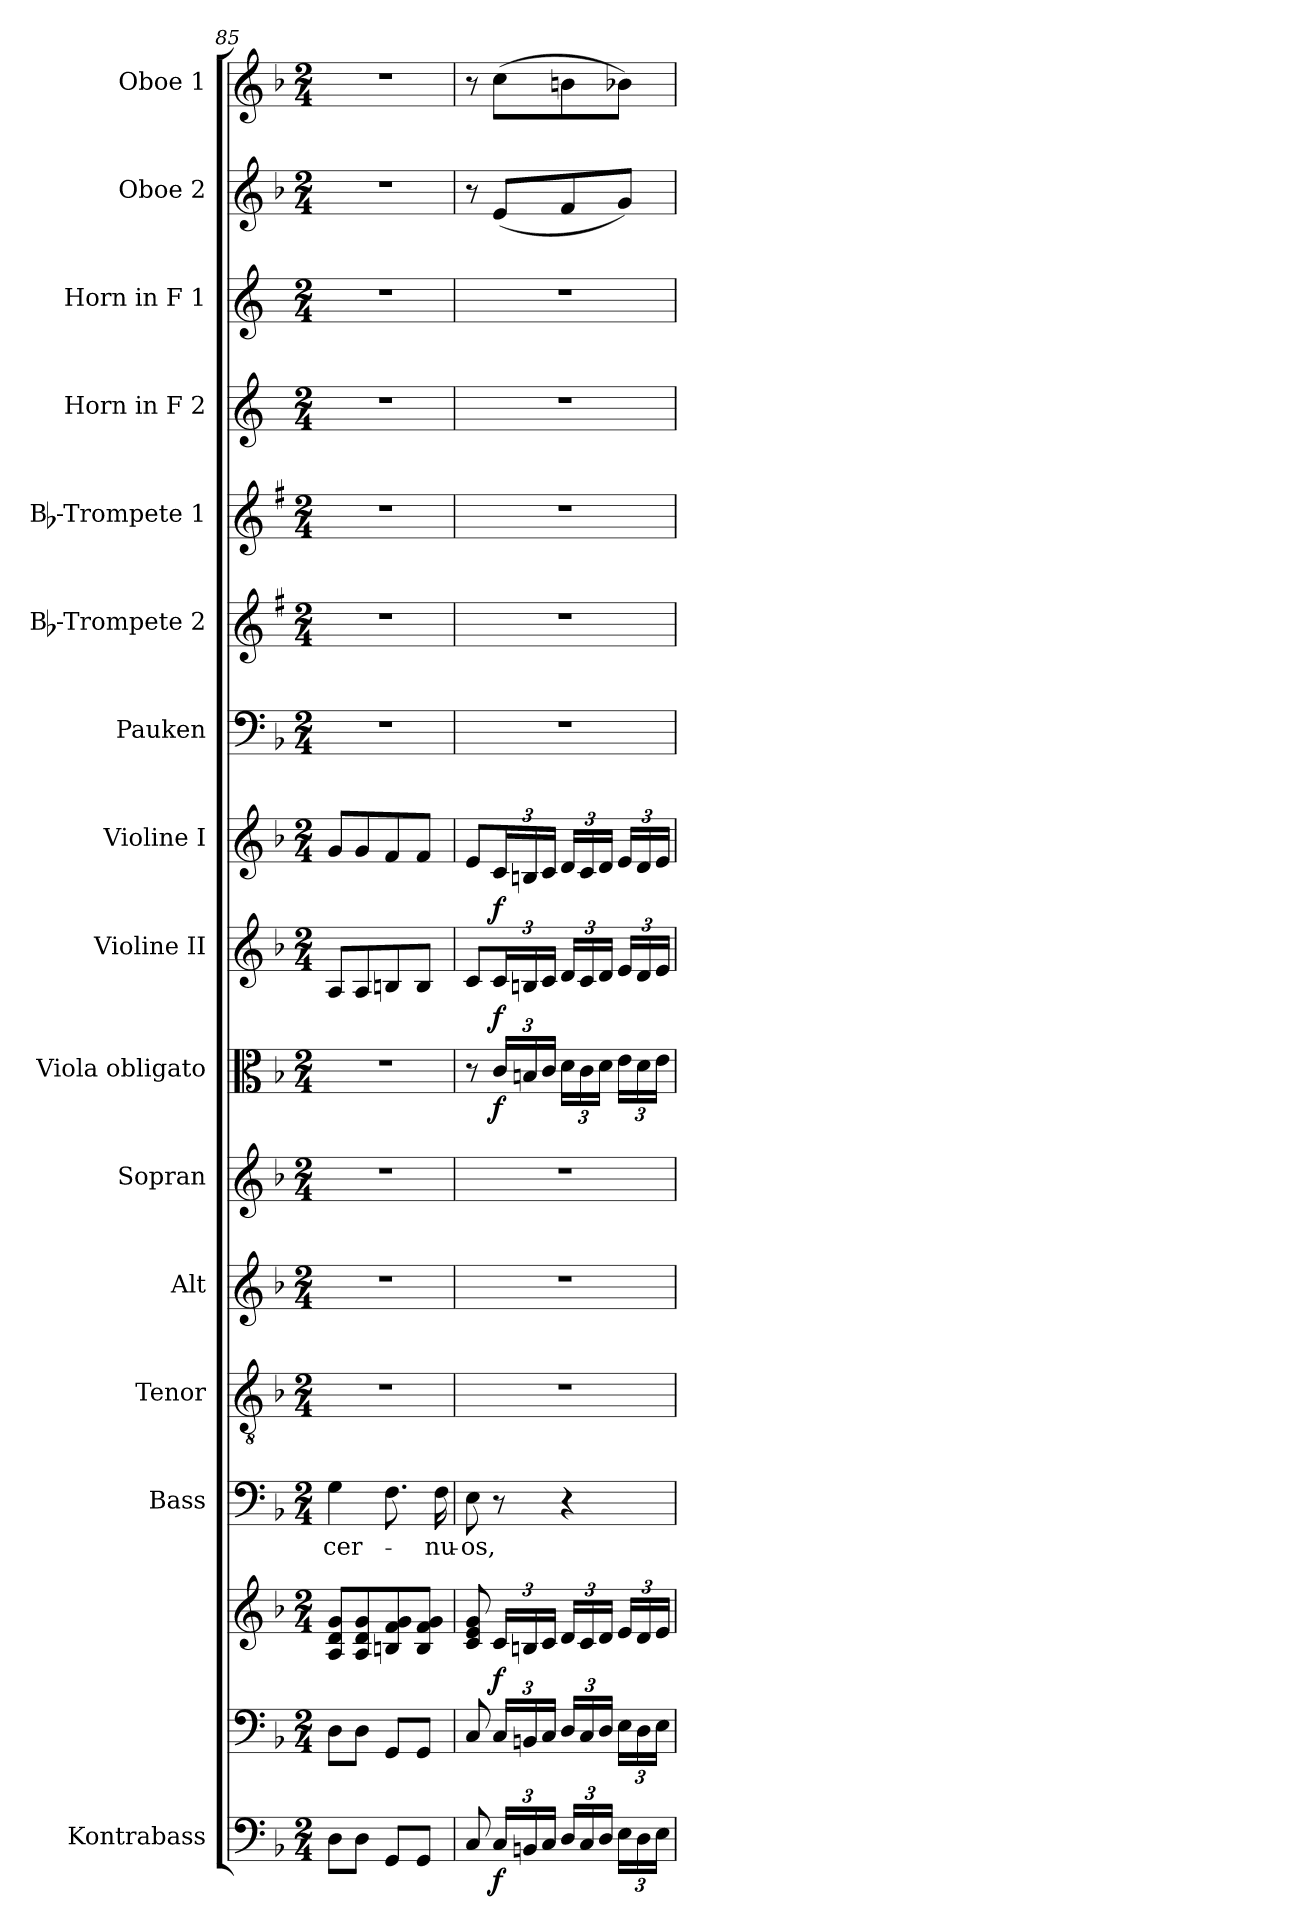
**kern	**dynam	**kern	**kern	**dynam	**kern	**text	**kern	**kern	**kern	**kern	**dynam	**kern	**dynam	**kern	**dynam	**kern	**kern	**kern	**kern	**kern	**kern	**kern
*part16	*part16	*part15	*part15	*part15	*part14	*part14	*part13	*part12	*part11	*part10	*part10	*part9	*part9	*part8	*part8	*part7	*part6	*part5	*part4	*part3	*part2	*part1
*staff17	*staff17	*staff16	*staff15	*staff15/16	*staff14	*staff14	*staff13	*staff12	*staff11	*staff10	*staff10	*staff9	*staff9	*staff8	*staff8	*staff7	*staff6	*staff5	*staff4	*staff3	*staff2	*staff1
*I"Kontrabass	*	*	*	*	*I"Bass	*	*I"Tenor	*I"Alt	*I"Sopran	*I"Viola obligato	*	*I"Violine II	*	*I"Violine I	*	*I"Pauken	*I"Bb-Trompete 2	*I"Bb-Trompete 1	*I"Horn in F 2	*I"Horn in F 1	*I"Oboe 2	*I"Oboe 1
*I'Kb.	*	*	*	*	*I'B.	*	*I'T.	*I'A.	*I'S.	*I'Vla.	*	*I'Vl. II	*	*I'Vl. I	*	*I'Pk.	*I'Bb Trp. 2	*I'Bb Trp. 1	*	*	*I'Ob. 2	*I'Ob. 1
*clefF4	*	*clefF4	*clefG2	*	*clefF4	*	*clefGv2	*clefG2	*clefG2	*clefC3	*	*clefG2	*	*clefG2	*	*clefF4	*clefG2	*clefG2	*clefG2	*clefG2	*clefG2	*clefG2
*ITrd7c12	*	*	*	*	*	*	*	*	*	*	*	*	*	*	*	*	*ITrd1c2	*ITrd1c2	*ITrd4c7	*ITrd4c7	*	*
*k[b-]	*	*k[b-]	*k[b-]	*	*k[b-]	*	*k[b-]	*k[b-]	*k[b-]	*k[b-]	*	*k[b-]	*	*k[b-]	*	*k[b-]	*k[b-]	*k[b-]	*k[b-]	*k[b-]	*k[b-]	*k[b-]
*F:	*	*F:	*F:	*	*F:	*	*F:	*F:	*F:	*F:	*	*F:	*	*F:	*	*F:	*F:	*F:	*F:	*F:	*F:	*F:
*M2/4	*	*M2/4	*M2/4	*	*M2/4	*	*M2/4	*M2/4	*M2/4	*M2/4	*	*M2/4	*	*M2/4	*	*M2/4	*M2/4	*M2/4	*M2/4	*M2/4	*M2/4	*M2/4
=85	=85	=85	=85	=85	=85	=85	=85	=85	=85	=85	=85	=85	=85	=85	=85	=85	=85	=85	=85	=85	=85	=85
!	!	!	!	!	!	!LO:LY:b	!	!	!	!	!	!	!	!	!	!	!	!	!	!	!	!
8DD\L	.	8D\L	8A/ 8d/ 8g/L	.	4G\	cer-	2r	2r	2r	2r	.	8A/L	.	8g/L	.	2r	2r	2r	2r	2r	2r	2r
8DD\J	.	8D\J	8A/ 8d/ 8g/	.	.	.	.	.	.	.	.	8A/	.	8g/	.	.	.	.	.	.	.	.
8GGG/L	.	8GG/L	8Bn/ 8f/ 8g/	.	8.F\	.	.	.	.	.	.	8Bn/	.	8f/	.	.	.	.	.	.	.	.
8GGG/J	.	8GG/J	8B/ 8f/ 8g/J	.	.	.	.	.	.	.	.	8B/J	.	8f/J	.	.	.	.	.	.	.	.
!	!	!	!	!	!	!LO:LY:b	!	!	!	!	!	!	!	!	!	!	!	!	!	!	!	!
.	.	.	.	.	16F\	-nu-	.	.	.	.	.	.	.	.	.	.	.	.	.	.	.	.
=86	=86	=86	=86	=86	=86	=86	=86	=86	=86	=86	=86	=86	=86	=86	=86	=86	=86	=86	=86	=86	=86	=86
!	!	!	!	!	!	!LO:LY:b	!	!	!	!	!	!	!	!	!	!	!	!	!	!	!	!
8CC/	.	8C/	8c/ 8e/ 8g/	.	8E\	-os,	2r	2r	2r	8r	.	8c/L	.	8e/L	.	2r	2r	2r	2r	2r	8r	8r
*Xbrackettup	*	*Xbrackettup	*Xbrackettup	*	*	*	*	*	*	*Xbrackettup	*	*Xbrackettup	*	*Xbrackettup	*	*	*	*	*	*	*	*
!	!LO:DY:b	!	!	!LO:DY:b	!	!	!	!	!	!	!LO:DY:b	!	!LO:DY:b	!	!LO:DY:b	!	!	!	!	!	!	!
24CC/LL	f	24C/LL	24c/LL	f	8r	.	.	.	.	24c/LL	f	24c/L	f	24c/L	f	.	.	.	.	.	(<8e/L	(>8cc\L
24BBBn/	.	24BBn/	24Bn/	.	.	.	.	.	.	24Bn/	.	24Bn/	.	24Bn/	.	.	.	.	.	.	.	.
24CC/JJ	.	24C/JJ	24c/JJ	.	.	.	.	.	.	24c/JJ	.	24c/JJ	.	24c/JJ	.	.	.	.	.	.	.	.
24DD/LL	.	24D/LL	24d/LL	.	4r	.	.	.	.	24d\LL	.	24d/LL	.	24d/LL	.	.	.	.	.	.	8f/	8bn\
24CC/	.	24C/	24c/	.	.	.	.	.	.	24c\	.	24c/	.	24c/	.	.	.	.	.	.	.	.
24DD/JJ	.	24D/JJ	24d/JJ	.	.	.	.	.	.	24d\JJ	.	24d/JJ	.	24d/JJ	.	.	.	.	.	.	.	.
24EE\LL	.	24E\LL	24e/LL	.	.	.	.	.	.	24e\LL	.	24e/LL	.	24e/LL	.	.	.	.	.	.	8g/J)	8b-X\J)
24DD\	.	24D\	24d/	.	.	.	.	.	.	24d\	.	24d/	.	24d/	.	.	.	.	.	.	.	.
24EE\JJ	.	24E\JJ	24e/JJ	.	.	.	.	.	.	24e\JJ	.	24e/JJ	.	24e/JJ	.	.	.	.	.	.	.	.
=	=	=	=	=	=	=	=	=	=	=	=	=	=	=	=	=	=	=	=	=	=	=
*-	*-	*-	*-	*-	*-	*-	*-	*-	*-	*-	*-	*-	*-	*-	*-	*-	*-	*-	*-	*-	*-	*-
